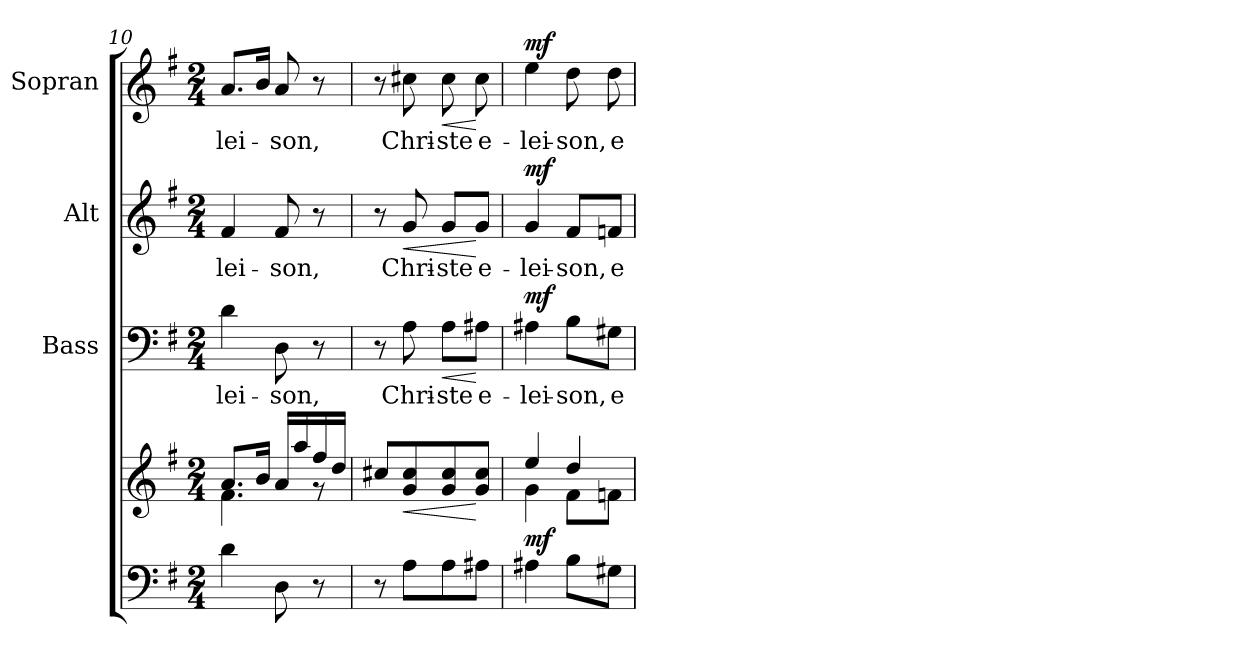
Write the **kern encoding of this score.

**kern	**kern	**dynam	**kern	**text	**dynam	**kern	**text	**dynam	**kern	**text	**dynam
*part4	*part4	*part4	*part3	*part3	*part3	*part2	*part2	*part2	*part1	*part1	*part1
*staff5	*staff4	*staff4/5	*staff3	*staff3	*staff3	*staff2	*staff2	*staff2	*staff1	*staff1	*staff1
*	*	*	*I"Bass	*	*	*I"Alt	*	*	*I"Sopran	*	*
*	*	*	*I'B.	*	*	*I'A.	*	*	*I'S.	*	*
*clefF4	*clefG2	*	*clefF4	*	*	*clefG2	*	*	*clefG2	*	*
*k[f#]	*k[f#]	*	*k[f#]	*	*	*k[f#]	*	*	*k[f#]	*	*
*G:	*G:	*	*G:	*	*	*G:	*	*	*G:	*	*
*M2/4	*M2/4	*	*M2/4	*	*	*M2/4	*	*	*M2/4	*	*
=10	=10	=10	=10	=10	=10	=10	=10	=10	=10	=10	=10
*	*^	*	*	*	*	*	*	*	*	*	*
!	!	!	!	!	!LO:LY:b	!	!	!LO:LY:b	!	!	!LO:LY:b	!
4d\	8.a/L	4.f#\	.	4d\	-lei-	.	4f#/	-lei-	.	8.a/L	-lei-	.
.	16b/Jk	.	.	.	.	.	.	.	.	16b/Jk	.	.
!	!	!	!	!	!LO:LY:b	!	!	!LO:LY:b	!	!	!LO:LY:b	!
8D\	16a/LL	.	.	8D\	-son,	.	8f#/	-son,	.	8a/	-son,	.
.	16aa/	.	.	.	.	.	.	.	.	.	.	.
8r	16ff#/	8rf	.	8r	.	.	8r	.	.	8r	.	.
.	16dd/JJ	.	.	.	.	.	.	.	.	.	.	.
*	*v	*v	*	*	*	*	*	*	*	*	*	*
=11	=11	=11	=11	=11	=11	=11	=11	=11	=11	=11	=11
8r	8cc#X/L	.	8r	.	.	8r	.	.	8r	.	.
!	!	!LO:HP:b	!	!LO:LY:b	!	!	!LO:LY:b	!LO:HP:b	!	!LO:LY:b	!
8A\L	8g/ 8cc#/	<	8A\	Chri-	.	8g/	Chri-	<	8cc#X\	Chri-	.
!	!	!	!	!LO:LY:b	!LO:HP:b	!	!LO:LY:b	!	!	!LO:LY:b	!LO:HP:b
8A\	8g/ 8cc#/	.	8A\L	-ste	<	8g/L	-ste	.	8cc#\	-ste	<
!	!	!	!	!LO:LY:b	!	!	!LO:LY:b	!	!	!LO:LY:b	!
8A#X\J	8g/ 8cc#/J	[	8A#X\J	e-	[	8g/J	e-	[	8cc#\	e-	[
=12	=12	=12	=12	=12	=12	=12	=12	=12	=12	=12	=12
*	*^	*	*	*	*	*	*	*	*	*	*
!	!	!	!LO:DY:b	!	!LO:LY:b	!LO:DY:a	!	!LO:LY:b	!LO:DY:a	!	!LO:LY:b	!LO:DY:a
4A#X\	4ee/	4g\	mf	4A#X\	-lei-	mf	4g/	-lei-	mf	4ee\	-lei-	mf
!	!	!	!	!	!LO:LY:b	!	!	!LO:LY:b	!	!	!LO:LY:b	!
8B\L	4dd/	8f#\L	.	8B\L	-son,	.	8f#/L	-son,	.	8dd\	-son,	.
!	!	!	!	!	!LO:LY:b	!	!	!LO:LY:b	!	!	!LO:LY:b	!
8G#X\J	.	8fn\J	.	8G#X\J	e-	.	8fn/J	e-	.	8dd\	e-	.
*	*v	*v	*	*	*	*	*	*	*	*	*	*
=	=	=	=	=	=	=	=	=	=	=	=
*-	*-	*-	*-	*-	*-	*-	*-	*-	*-	*-	*-
